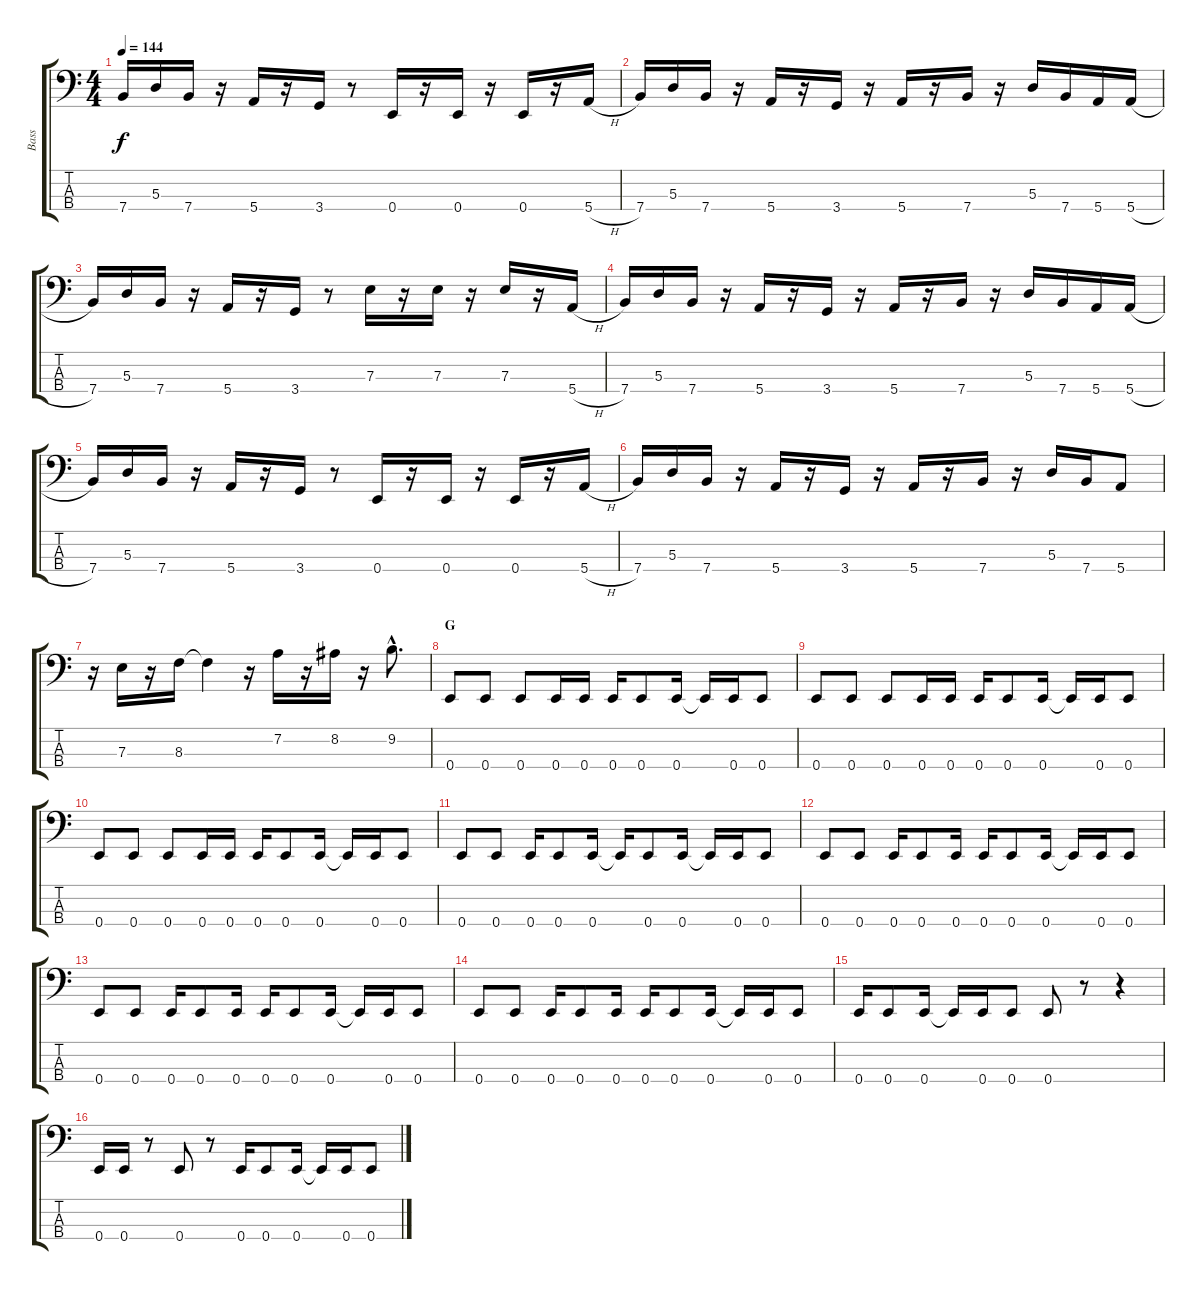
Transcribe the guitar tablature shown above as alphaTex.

\track ("Bass" "Bass") {instrument electricbassfinger}
\staff {score tabs}
\tuning (G2 D2 A1 E1) {hide}
\ts (4 4)
\tempo 144
\clef f4
\ks c
7.4.16{dy f} 5.3.16 7.4.16 r.16 5.4.16 r.16 3.4.16 r.8 0.4.16 r.16 0.4.16 r.16 0.4.16 r.16 5.4{h}.16 |
7.4.16 5.3.16 7.4.16 r.16 5.4.16 r.16 3.4.16 r.16 5.4.16 r.16 7.4.16 r.16 5.3.16 7.4.16 5.4.16 5.4{h}.16 |
7.4.16 5.3.16 7.4.16 r.16 5.4.16 r.16 3.4.16 r.8 7.3.16 r.16 7.3.16 r.16 7.3.16 r.16 5.4{h}.16 |
7.4.16 5.3.16 7.4.16 r.16 5.4.16 r.16 3.4.16 r.16 5.4.16 r.16 7.4.16 r.16 5.3.16 7.4.16 5.4.16 5.4{h}.16 |
7.4.16 5.3.16 7.4.16 r.16 5.4.16 r.16 3.4.16 r.8 0.4.16 r.16 0.4.16 r.16 0.4.16 r.16 5.4{h}.16 |
7.4.16 5.3.16 7.4.16 r.16 5.4.16 r.16 3.4.16 r.16 5.4.16 r.16 7.4.16 r.16 5.3.16 7.4.16 5.4.8 |
r.16 7.3.16 r.16 8.3.16 8.3{t}.4 r.16 7.2.16 r.16 8.2.16 r.16 9.2{hac}.8{d} |
\section ("" "G")
0.4.8 0.4.8 0.4.8 0.4.16 0.4.16 0.4.16 0.4.8 0.4.16 0.4{t}.16 0.4.16 0.4.8 |
0.4.8 0.4.8 0.4.8 0.4.16 0.4.16 0.4.16 0.4.8 0.4.16 0.4{t}.16 0.4.16 0.4.8 |
0.4.8 0.4.8 0.4.8 0.4.16 0.4.16 0.4.16 0.4.8 0.4.16 0.4{t}.16 0.4.16 0.4.8 |
0.4.8 0.4.8 0.4.16 0.4.8 0.4.16 0.4{t}.16 0.4.8 0.4.16 0.4{t}.16 0.4.16 0.4.8 |
0.4.8 0.4.8 0.4.16 0.4.8 0.4.16 0.4.16 0.4.8 0.4.16 0.4{t}.16 0.4.16 0.4.8 |
0.4.8 0.4.8 0.4.16 0.4.8 0.4.16 0.4.16 0.4.8 0.4.16 0.4{t}.16 0.4.16 0.4.8 |
0.4.8 0.4.8 0.4.16 0.4.8 0.4.16 0.4.16 0.4.8 0.4.16 0.4{t}.16 0.4.16 0.4.8 |
0.4.16 0.4.8 0.4.16 0.4{t}.16 0.4.16 0.4.8 0.4.8 r.8 r.4 |
0.4.16 0.4.16 r.8 0.4.8 r.8 0.4.16 0.4.8 0.4.16 0.4{t}.16 0.4.16 0.4.8
